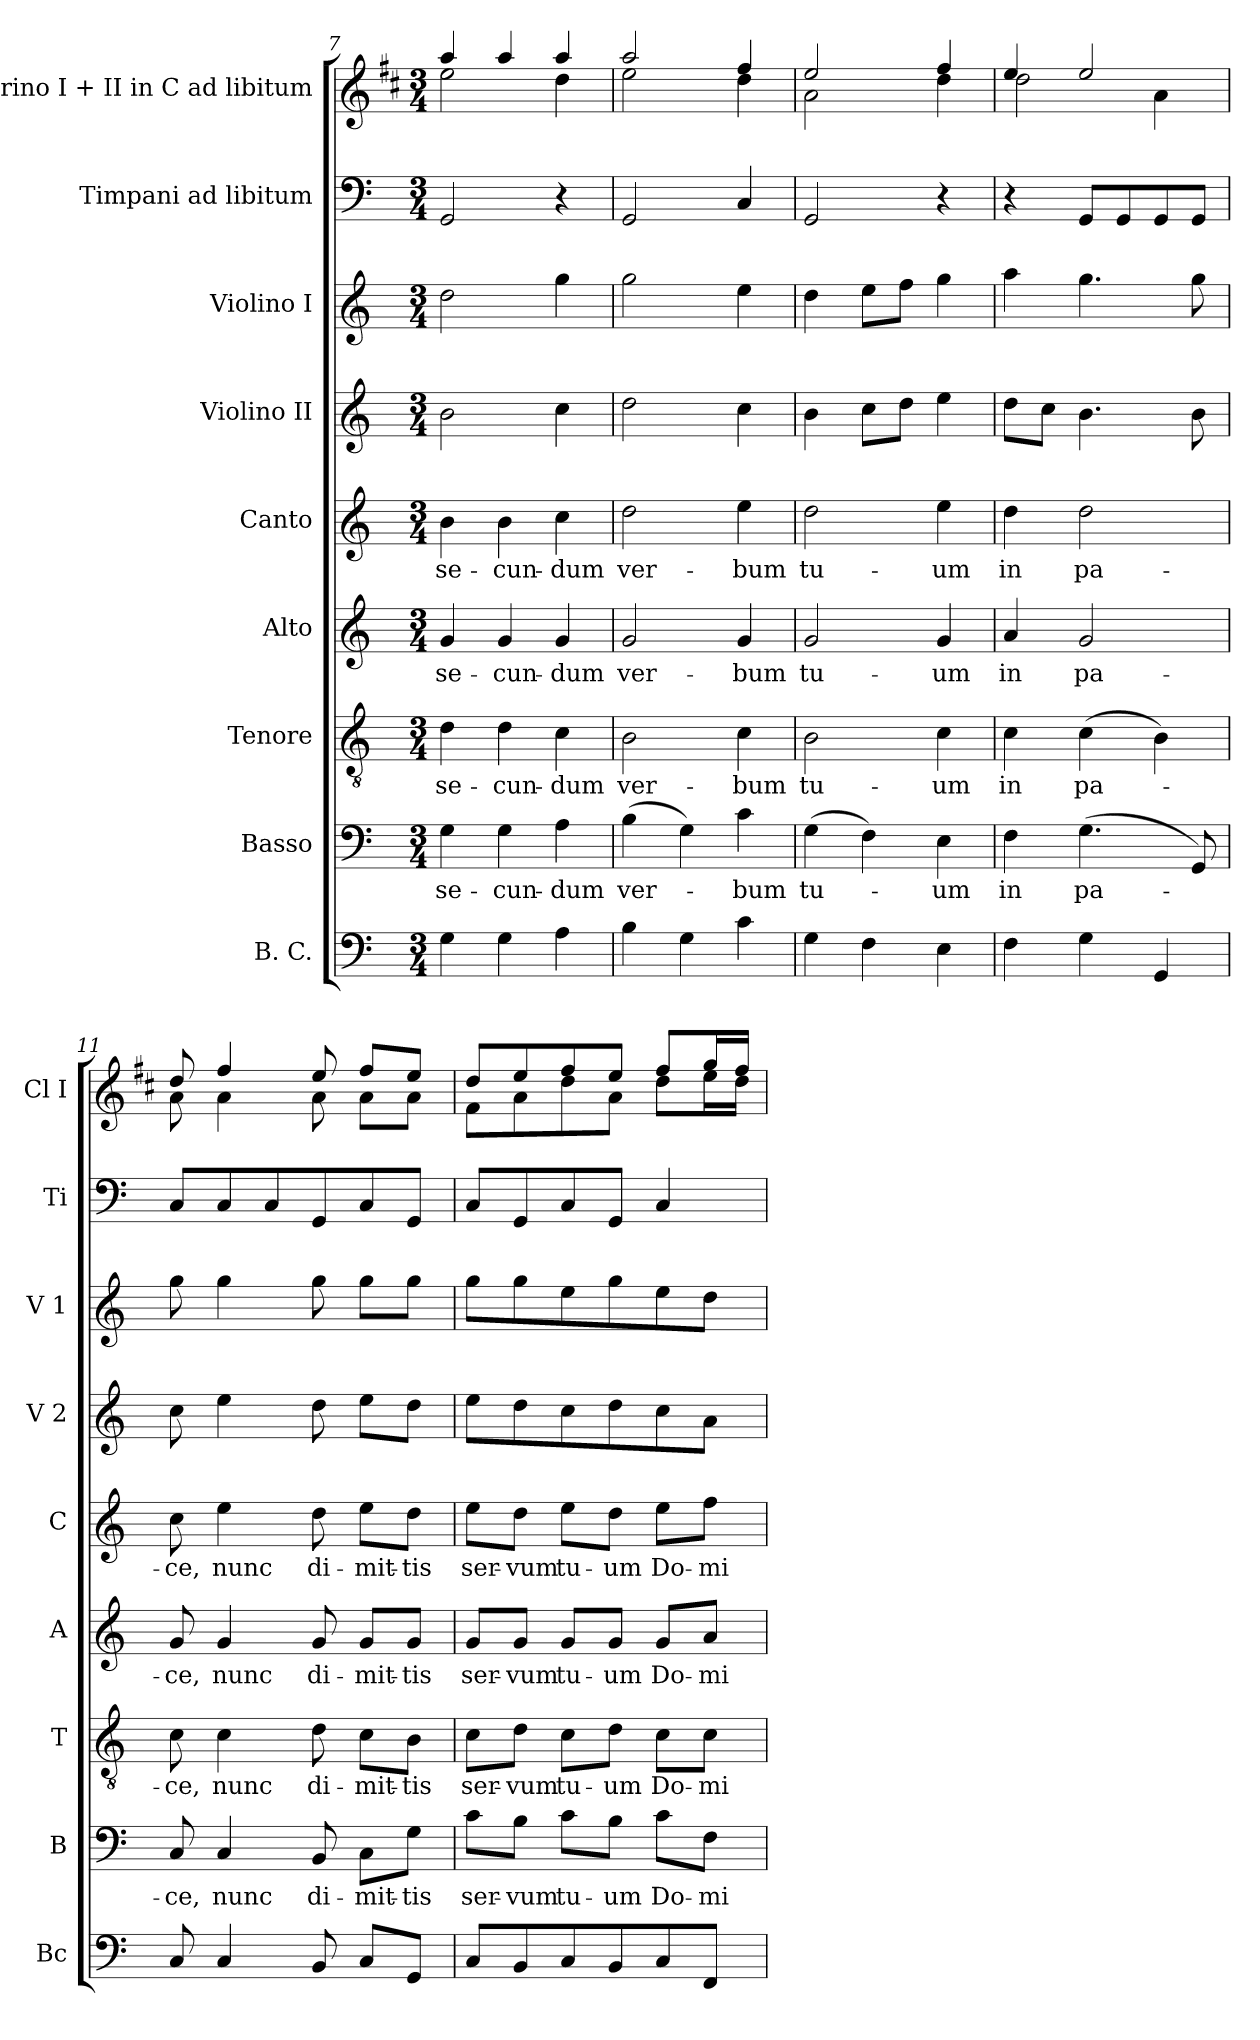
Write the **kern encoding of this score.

**kern	**kern	**text	**kern	**text	**kern	**text	**kern	**text	**kern	**kern	**kern	**kern
*part9	*part8	*part8	*part7	*part7	*part6	*part6	*part5	*part5	*part4	*part3	*part2	*part1
*staff9	*staff8	*staff8	*staff7	*staff7	*staff6	*staff6	*staff5	*staff5	*staff4	*staff3	*staff2	*staff1
*I"B. C.	*I"Basso	*	*I"Tenore	*	*I"Alto	*	*I"Canto	*	*I"Violino II	*I"Violino I	*I"Timpani ad libitum	*I"Clarino I + II in C ad libitum
*I'Bc	*I'B	*	*I'T	*	*I'A	*	*I'C	*	*I'V 2	*I'V 1	*I'Ti	*I'Cl I
!!LO:PB:g=z
*clefF4	*clefF4	*	*clefGv2	*	*clefG2	*	*clefG2	*	*clefG2	*clefG2	*clefF4	*clefG2
*	*	*	*	*	*	*	*	*	*	*	*	*ITrd1c2
*k[]	*k[]	*	*k[]	*	*k[]	*	*k[]	*	*k[]	*k[]	*k[]	*k[]
*M3/4	*M3/4	*	*M3/4	*	*M3/4	*	*M3/4	*	*M3/4	*M3/4	*M3/4	*M3/4
=7	=7	=7	=7	=7	=7	=7	=7	=7	=7	=7	=7	=7
!	!	!LO:LY:b	!	!LO:LY:b	!	!LO:LY:b	!	!LO:LY:b	!	!	!	!
*	*	*	*	*	*	*	*	*	*	*	*	*^
4G\	4G\	se-	4d\	se-	4g/	se-	4b\	se-	2b\	2dd\	2GG/	4gg/	2dd\
!	!	!LO:LY:b	!	!LO:LY:b	!	!LO:LY:b	!	!LO:LY:b	!	!	!	!	!
4G\	4G\	-cun-	4d\	-cun-	4g/	-cun-	4b\	-cun-	.	.	.	4gg/	.
!	!	!LO:LY:b	!	!LO:LY:b	!	!LO:LY:b	!	!LO:LY:b	!	!	!	!	!
4A\	4A\	-dum	4c\	-dum	4g/	-dum	4cc\	-dum	4cc\	4gg\	4r	4gg/	4cc\
=8	=8	=8	=8	=8	=8	=8	=8	=8	=8	=8	=8	=8	=8
!	!	!LO:LY:b	!	!LO:LY:b	!	!LO:LY:b	!	!LO:LY:b	!	!	!	!	!
4B\	(4B\	ver-	2B\	ver-	2g/	ver-	2dd\	ver-	2dd\	2gg\	2GG/	2gg/	2dd\
4G\	4G\)	.	.	.	.	.	.	.	.	.	.	.	.
!	!	!LO:LY:b	!	!LO:LY:b	!	!LO:LY:b	!	!LO:LY:b	!	!	!	!	!
4c\	4c\	-bum	4c\	-bum	4g/	-bum	4ee\	-bum	4cc\	4ee\	4C/	4ee/	4cc\
=9	=9	=9	=9	=9	=9	=9	=9	=9	=9	=9	=9	=9	=9
!	!	!LO:LY:b	!	!LO:LY:b	!	!LO:LY:b	!	!LO:LY:b	!	!	!	!	!
4G\	(4G\	tu-	2B\	tu-	2g/	tu-	2dd\	tu-	4b\	4dd\	2GG/	2dd/	2g\
4F\	4F\)	.	.	.	.	.	.	.	8cc\L	8ee\L	.	.	.
.	.	.	.	.	.	.	.	.	8dd\J	8ff\J	.	.	.
!	!	!LO:LY:b	!	!LO:LY:b	!	!LO:LY:b	!	!LO:LY:b	!	!	!	!	!
4E\	4E\	-um	4c\	-um	4g/	-um	4ee\	-um	4ee\	4gg\	4r	4ee/	4cc\
=10	=10	=10	=10	=10	=10	=10	=10	=10	=10	=10	=10	=10	=10
!	!	!LO:LY:b	!	!LO:LY:b	!	!LO:LY:b	!	!LO:LY:b	!	!	!	!	!
4F\	4F\	in	4c\	in	4a/	in	4dd\	in	8dd\L	4aa\	4r	4dd/	2cc\
.	.	.	.	.	.	.	.	.	8cc\J	.	.	.	.
!	!	!LO:LY:b	!	!LO:LY:b	!	!LO:LY:b	!	!LO:LY:b	!	!	!	!	!
4G\	(4.G\	pa-	(4c\	pa-	2g/	pa-	2dd\	pa-	4.b\	4.gg\	8GG/L	2dd/	.
.	.	.	.	.	.	.	.	.	.	.	8GG/	.	.
4GG/	.	.	4B\)	.	.	.	.	.	.	.	8GG/	.	4g\
.	8GG/)	.	.	.	.	.	.	.	8b\	8gg\	8GG/J	.	.
=11	=11	=11	=11	=11	=11	=11	=11	=11	=11	=11	=11	=11	=11
!	!	!LO:LY:b	!	!LO:LY:b	!	!LO:LY:b	!	!LO:LY:b	!	!	!	!	!
8C/	8C/	-ce,	8c\	-ce,	8g/	-ce,	8cc\	-ce,	8cc\	8gg\	8C/L	8cc/	8g\
!	!	!LO:LY:b	!	!LO:LY:b	!	!LO:LY:b	!	!LO:LY:b	!	!	!	!	!
4C/	4C/	nunc	4c\	nunc	4g/	nunc	4ee\	nunc	4ee\	4gg\	8C/	4ee/	4g\
.	.	.	.	.	.	.	.	.	.	.	8C/	.	.
!	!	!LO:LY:b	!	!LO:LY:b	!	!LO:LY:b	!	!LO:LY:b	!	!	!	!	!
8BB/	8BB/	di-	8d\	di-	8g/	di-	8dd\	di-	8dd\	8gg\	8GG/	8dd/	8g\
!	!	!LO:LY:b	!	!LO:LY:b	!	!LO:LY:b	!	!LO:LY:b	!	!	!	!	!
8C/L	8C\L	-mit-	8c\L	-mit-	8g/L	-mit-	8ee\L	-mit-	8ee\L	8gg\L	8C/	8ee/L	8g\L
!	!	!LO:LY:b	!	!LO:LY:b	!	!LO:LY:b	!	!LO:LY:b	!	!	!	!	!
8GG/J	8G\J	-tis	8B\J	-tis	8g/J	-tis	8dd\J	-tis	8dd\J	8gg\J	8GG/J	8dd/J	8g\J
!!LO:LB:g=z	!!
=12	=12	=12	=12	=12	=12	=12	=12	=12	=12	=12	=12	=12	=12
!	!	!LO:LY:b	!	!LO:LY:b	!	!LO:LY:b	!	!LO:LY:b	!	!	!	!	!
8C/L	8c\L	ser-	8c\L	ser-	8g/L	ser-	8ee\L	ser-	8ee\L	8gg\L	8C/L	8cc/L	8e\L
!	!	!LO:LY:b	!	!LO:LY:b	!	!LO:LY:b	!	!LO:LY:b	!	!	!	!	!
8BB/	8B\J	-vum	8d\J	-vum	8g/J	-vum	8dd\J	-vum	8dd\	8gg\	8GG/	8dd/	8g\
!	!	!LO:LY:b	!	!LO:LY:b	!	!LO:LY:b	!	!LO:LY:b	!	!	!	!	!
8C/	8c\L	tu-	8c\L	tu-	8g/L	tu-	8ee\L	tu-	8cc\	8ee\	8C/	8ee/	8cc\
!	!	!LO:LY:b	!	!LO:LY:b	!	!LO:LY:b	!	!LO:LY:b	!	!	!	!	!
8BB/	8B\J	-um	8d\J	-um	8g/J	-um	8dd\J	-um	8dd\	8gg\	8GG/J	8dd/J	8g\J
!	!	!LO:LY:b	!	!LO:LY:b	!	!LO:LY:b	!	!LO:LY:b	!	!	!	!	!
8C/	8c\L	Do-	8c\L	Do-	8g/L	Do-	8ee\L	Do-	8cc\	8ee\	4C/	8ee/L	8cc\L
!	!	!LO:LY:b	!	!LO:LY:b	!	!LO:LY:b	!	!LO:LY:b	!	!	!	!	!
8FF/J	8F\J	-mi-	8c\J	-mi-	8a/J	-mi-	8ff\J	-mi-	8a\J	8dd\J	.	16ff/L	16dd\L
.	.	.	.	.	.	.	.	.	.	.	.	16ee/JJ	16cc\JJ
*	*	*	*	*	*	*	*	*	*	*	*	*v	*v
=	=	=	=	=	=	=	=	=	=	=	=	=
*-	*-	*-	*-	*-	*-	*-	*-	*-	*-	*-	*-	*-
